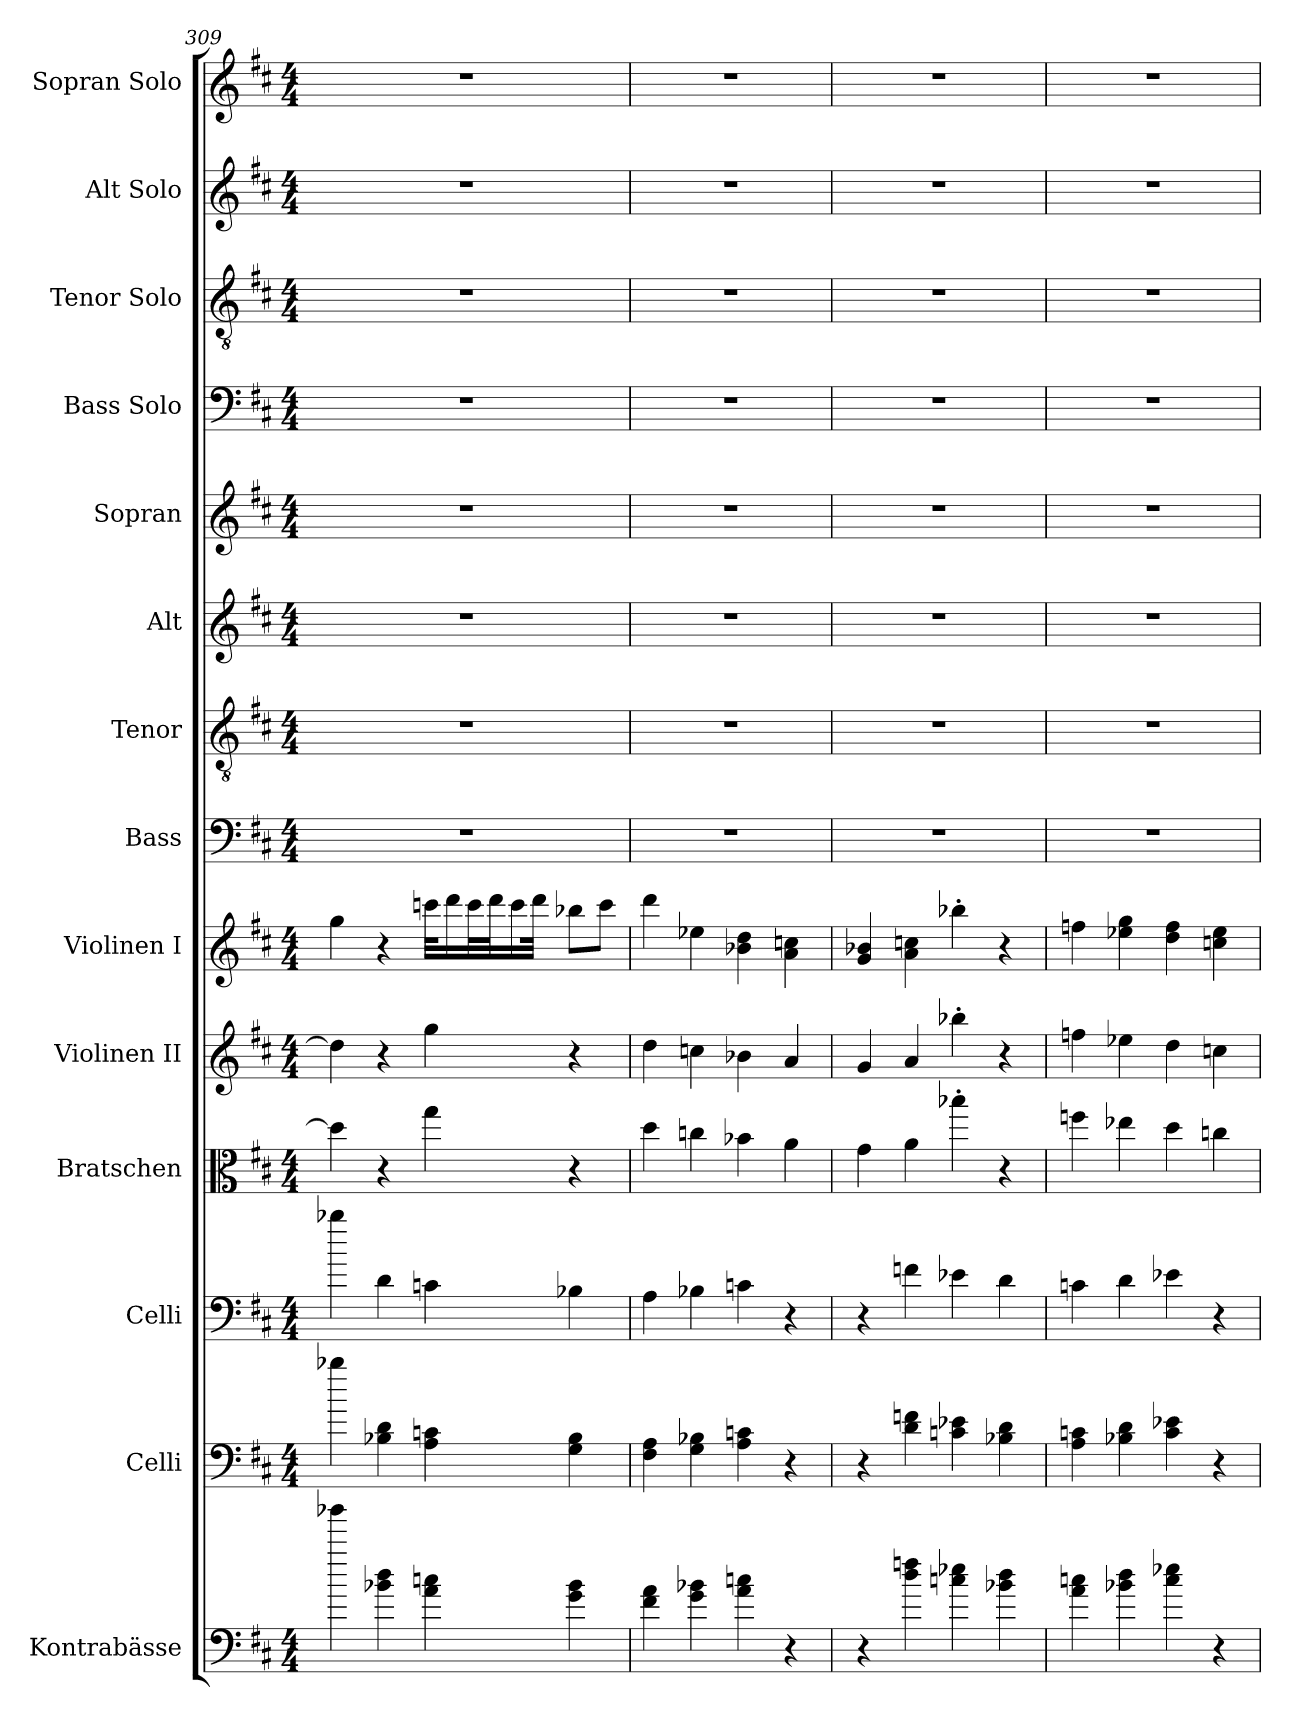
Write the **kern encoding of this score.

**kern	**kern	**kern	**kern	**kern	**kern	**kern	**kern	**kern	**kern	**kern	**kern	**kern	**kern
*part14	*part13	*part12	*part11	*part10	*part9	*part8	*part7	*part6	*part5	*part4	*part3	*part2	*part1
*staff14	*staff13	*staff12	*staff11	*staff10	*staff9	*staff8	*staff7	*staff6	*staff5	*staff4	*staff3	*staff2	*staff1
*I"Kontrabässe	*I"Celli	*I"Celli	*I"Bratschen	*I"Violinen II	*I"Violinen I	*I"Bass	*I"Tenor	*I"Alt	*I"Sopran	*I"Bass Solo	*I"Tenor Solo	*I"Alt Solo	*I"Sopran Solo
*	*I'Cl.	*	*	*	*I'Vl.	*I'B.	*I'T.	*I'A.	*I'S.	*I'B.S.	*I'T.S.	*I'A.S.	*I'S.S.
*clefF4	*clefF4	*clefF4	*clefC3	*clefG2	*clefG2	*clefF4	*clefGv2	*clefG2	*clefG2	*clefF4	*clefGv2	*clefG2	*clefG2
*ITrd7c12	*	*	*	*	*	*	*	*	*	*	*	*	*
*k[f#c#]	*k[f#c#]	*k[f#c#]	*k[f#c#]	*k[f#c#]	*k[f#c#]	*k[f#c#]	*k[f#c#]	*k[f#c#]	*k[f#c#]	*k[f#c#]	*k[f#c#]	*k[f#c#]	*k[f#c#]
*	*D:	*D:	*D:	*D:	*D:	*D:	*D:	*D:	*D:	*D:	*D:	*D:	*D:
*M4/4	*M4/4	*M4/4	*M4/4	*M4/4	*M4/4	*M4/4	*M4/4	*M4/4	*M4/4	*M4/4	*M4/4	*M4/4	*M4/4
=309	=309	=309	=309	=309	=309	=309	=309	=309	=309	=309	=309	=309	=309
4bb-X\	4bb-X\	4bb-X\	4dd\]	4dd\]	4gg\	1r	1r	1r	1r	1r	1r	1r	1r
4B-X\ 4d\	4B-X\ 4d\	4d\	4r	4r	4r	.	.	.	.	.	.	.	.
4A\ 4cn\	4A\ 4cn\	4cn\	4gg\	4gg\	32cccn\KLL	.	.	.	.	.	.	.	.
.	.	.	.	.	16ddd\	.	.	.	.	.	.	.	.
.	.	.	.	.	32ccc\L	.	.	.	.	.	.	.	.
.	.	.	.	.	32ddd\J	.	.	.	.	.	.	.	.
.	.	.	.	.	16ccc\	.	.	.	.	.	.	.	.
.	.	.	.	.	32ddd\JJk	.	.	.	.	.	.	.	.
4G\ 4B-\	4G\ 4B-\	4B-X\	4r	4r	8bb-X\L	.	.	.	.	.	.	.	.
.	.	.	.	.	8ccc\J	.	.	.	.	.	.	.	.
!!LO:LB:g=z
=310	=310	=310	=310	=310	=310	=310	=310	=310	=310	=310	=310	=310	=310
4F#\ 4A\	4F#\ 4A\	4A\	4dd\	4dd\	4ddd\	1r	1r	1r	1r	1r	1r	1r	1r
4G\ 4B-X\	4G\ 4B-X\	4B-X\	4ccn\	4ccn\	4ee-X\	.	.	.	.	.	.	.	.
4A\ 4cn\	4A\ 4cn\	4cn\	4b-X\	4b-X\	4b-X\ 4dd\	.	.	.	.	.	.	.	.
4r	4r	4r	4a\	4a/	4a\ 4ccn\	.	.	.	.	.	.	.	.
=311	=311	=311	=311	=311	=311	=311	=311	=311	=311	=311	=311	=311	=311
4r	4r	4r	4g\	4g/	4g/ 4b-X/	1r	1r	1r	1r	1r	1r	1r	1r
4d\ 4fn\	4d\ 4fn\	4fn\	4a\	4a/	4a\ 4ccn\	.	.	.	.	.	.	.	.
4cn\ 4e-X\	4cn\ 4e-X\	4e-X\	4bb-X'\	4bb-X'\	4bb-X'\	.	.	.	.	.	.	.	.
4B-X\ 4d\	4B-X\ 4d\	4d\	4r	4r	4r	.	.	.	.	.	.	.	.
=312	=312	=312	=312	=312	=312	=312	=312	=312	=312	=312	=312	=312	=312
4A\ 4cn\	4A\ 4cn\	4cn\	4ffn\	4ffn\	4ffn\	1r	1r	1r	1r	1r	1r	1r	1r
4B-X\ 4d\	4B-X\ 4d\	4d\	4ee-X\	4ee-X\	4ee-X\ 4gg\	.	.	.	.	.	.	.	.
4c\ 4e-X\	4c\ 4e-X\	4e-X\	4dd\	4dd\	4dd\ 4ff\	.	.	.	.	.	.	.	.
4r	4r	4r	4ccn\	4ccn\	4ccn\ 4ee-\	.	.	.	.	.	.	.	.
=	=	=	=	=	=	=	=	=	=	=	=	=	=
*-	*-	*-	*-	*-	*-	*-	*-	*-	*-	*-	*-	*-	*-
